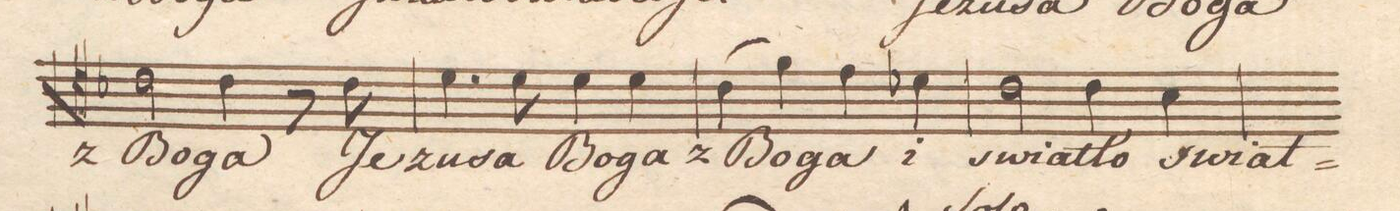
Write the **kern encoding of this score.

**kern	**text	**dynam
*I"Tenore	*	*
*clefC4	*	*
*k[b-]	*	*
*met(c)	*	*
*M4/4	*	*
2c\	z_Bo-	.
4c\	-ga	.
8r	.	.
8c\	Je-	.
=19	=19	=19
4.d\	-zu-	.
8d\	-sa	.
4d\	Bo-	.
4d\	-ga	.
=20	=20	=20
(4c\	z_Bo-	.
4f\)	.	.
4e\	-ga	.
4d-X\	i	.
=21	=21	=21
2c\	swiat-	.
4c\	-ło	.
4B-\	swiat-	.
=22	=22	=22
*-	*-	*-
